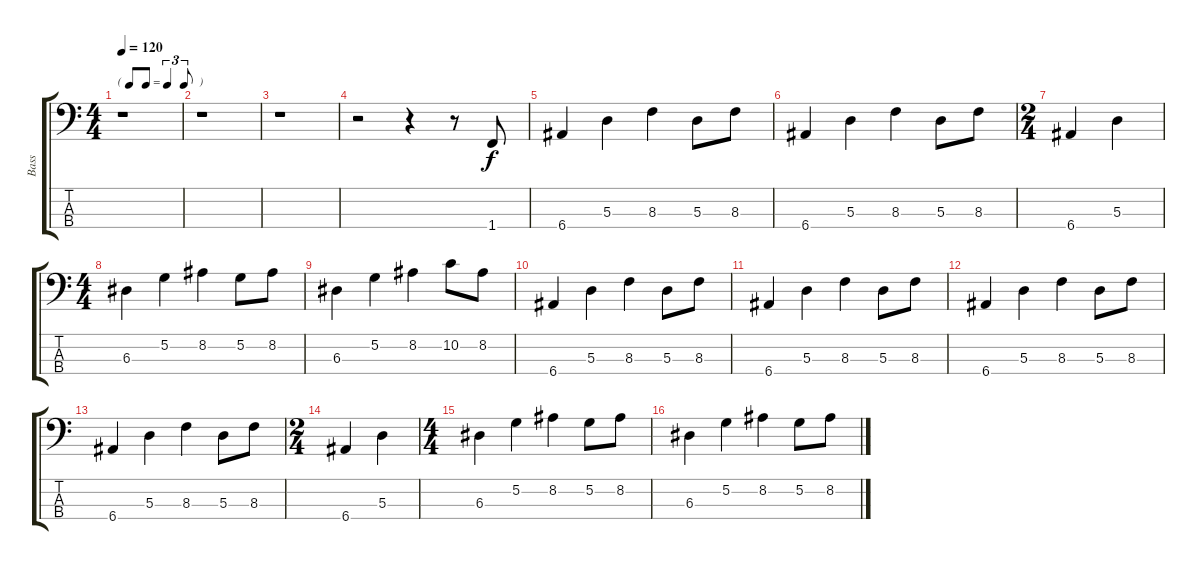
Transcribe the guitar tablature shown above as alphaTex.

\track ("Bass" "Bass") {instrument electricbassfinger}
\staff {score tabs}
\tuning (G2 D2 A1 E1) {hide}
\ts (4 4)
\tf triplet8th
\tempo 120
\clef f4
\ks c
r.1{dy f instrument electricbassfinger} |
r.1 |
r.1 |
r.2 r.4 r.8 1.4.8 |
6.4.4 5.3.4 8.3.4 5.3.8 8.3.8 |
6.4.4 5.3.4 8.3.4 5.3.8 8.3.8 |
\ts (2 4)
6.4.4 5.3.4 |
\ts (4 4)
6.3.4 5.2.4 8.2.4 5.2.8 8.2.8 |
6.3.4 5.2.4 8.2.4 10.2.8 8.2.8 |
6.4.4 5.3.4 8.3.4 5.3.8 8.3.8 |
6.4.4 5.3.4 8.3.4 5.3.8 8.3.8 |
6.4.4 5.3.4 8.3.4 5.3.8 8.3.8 |
6.4.4 5.3.4 8.3.4 5.3.8 8.3.8 |
\ts (2 4)
6.4.4 5.3.4 |
\ts (4 4)
6.3.4 5.2.4 8.2.4 5.2.8 8.2.8 |
6.3.4 5.2.4 8.2.4 5.2.8 8.2.8
